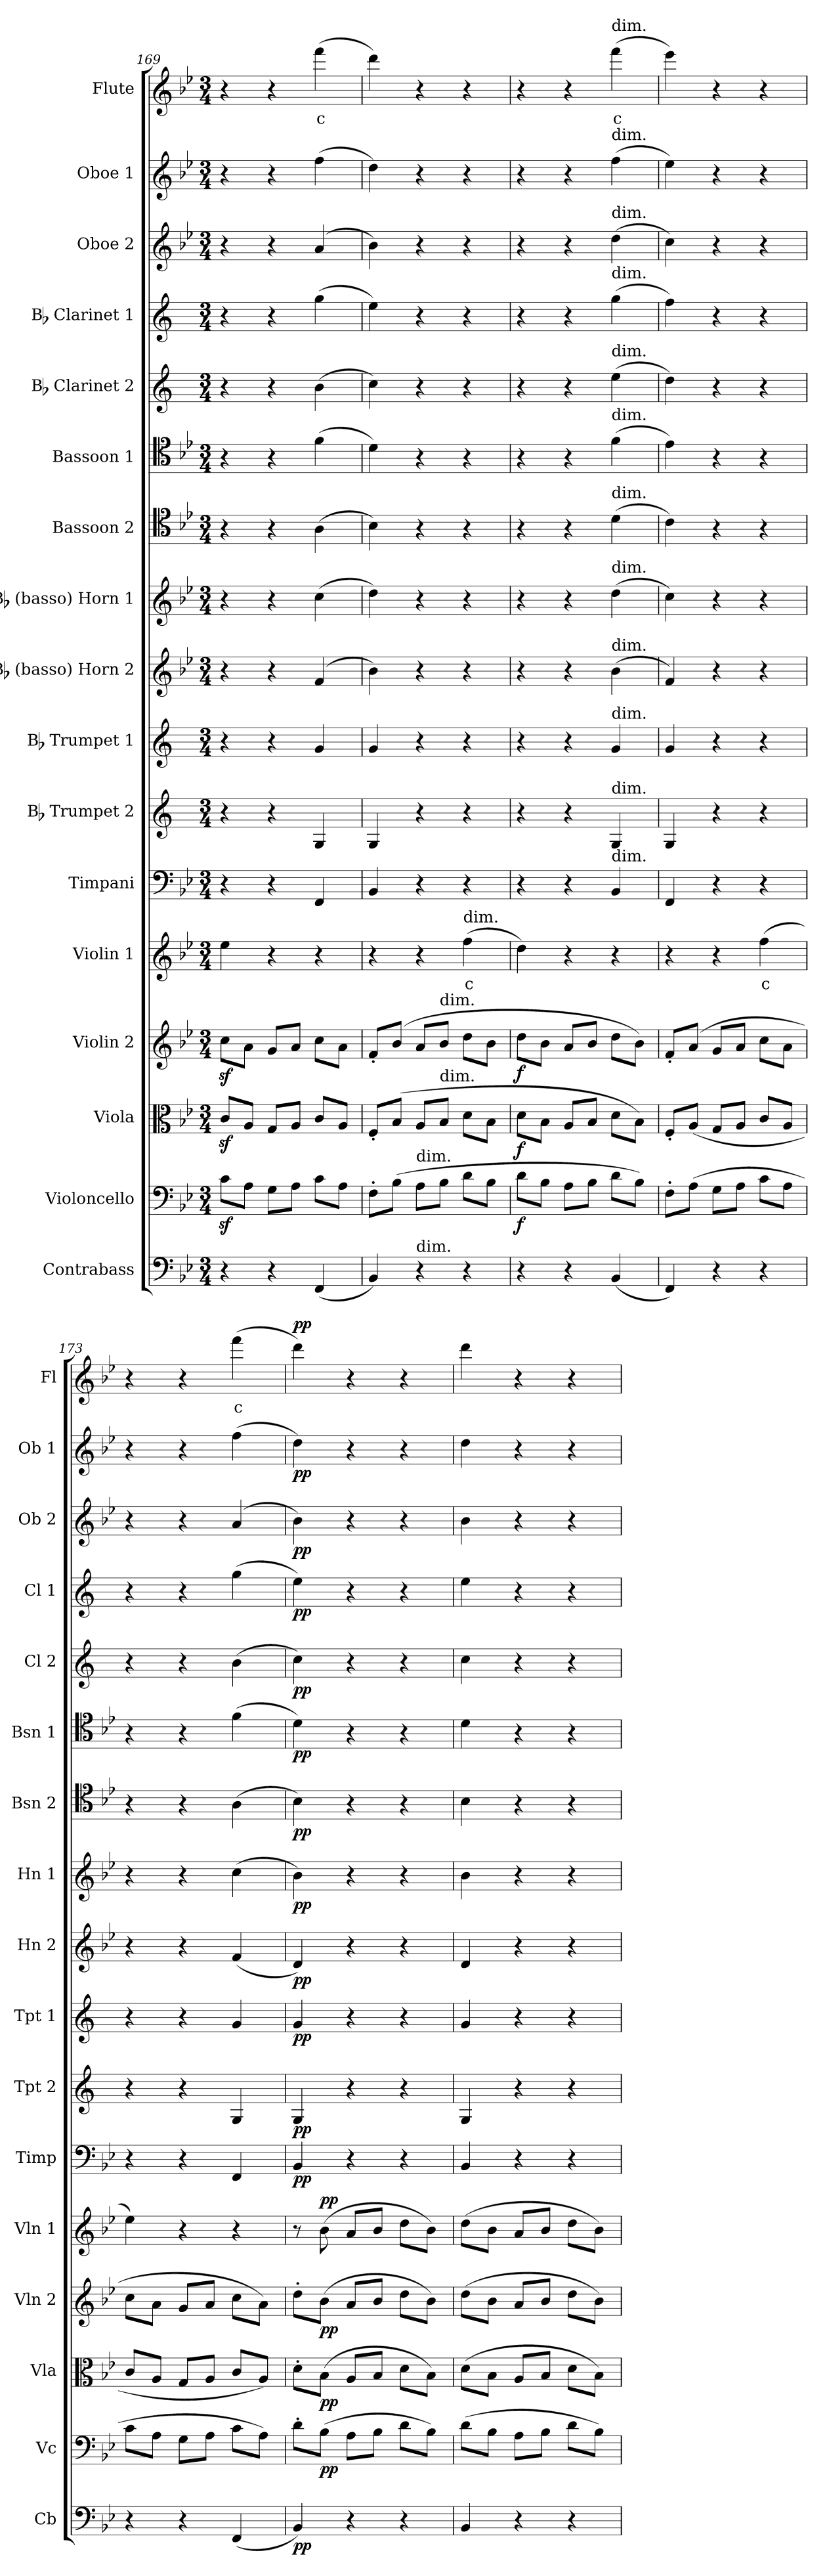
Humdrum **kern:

**kern	**dynam	**kern	**dynam	**kern	**dynam	**kern	**dynam	**kern	**text	**dynam	**kern	**dynam	**kern	**dynam	**kern	**dynam	**kern	**dynam	**kern	**dynam	**kern	**dynam	**kern	**dynam	**kern	**dynam	**kern	**dynam	**kern	**dynam	**kern	**dynam	**kern	**text	**dynam
*part17	*part17	*part16	*part16	*part15	*part15	*part14	*part14	*part13	*part13	*part13	*part12	*part12	*part11	*part11	*part10	*part10	*part9	*part9	*part8	*part8	*part7	*part7	*part6	*part6	*part5	*part5	*part4	*part4	*part3	*part3	*part2	*part2	*part1	*part1	*part1
*staff17	*staff17	*staff16	*staff16	*staff15	*staff15	*staff14	*staff14	*staff13	*staff13	*staff13	*staff12	*staff12	*staff11	*staff11	*staff10	*staff10	*staff9	*staff9	*staff8	*staff8	*staff7	*staff7	*staff6	*staff6	*staff5	*staff5	*staff4	*staff4	*staff3	*staff3	*staff2	*staff2	*staff1	*staff1	*staff1
*I"Contrabass	*	*I"Violoncello	*	*I"Viola	*	*I"Violin 2	*	*I"Violin 1	*	*	*I"Timpani	*	*I"Bb Trumpet 2	*	*I"Bb Trumpet 1	*	*I"Bb (basso) Horn 2	*	*I"Bb (basso) Horn 1	*	*I"Bassoon 2	*	*I"Bassoon 1	*	*I"Bb Clarinet 2	*	*I"Bb Clarinet 1	*	*I"Oboe 2	*	*I"Oboe 1	*	*I"Flute	*	*
*I'Cb	*	*I'Vc	*	*I'Vla	*	*I'Vln 2	*	*I'Vln 1	*	*	*I'Timp	*	*I'Tpt 2	*	*I'Tpt 1	*	*I'Hn 2	*	*I'Hn 1	*	*I'Bsn 2	*	*I'Bsn 1	*	*I'Cl 2	*	*I'Cl 1	*	*I'Ob 2	*	*I'Ob 1	*	*I'Fl	*	*
*clefF4	*	*clefF4	*	*clefC3	*	*clefG2	*	*clefG2	*	*	*clefF4	*	*clefG2	*	*clefG2	*	*clefG2	*	*clefG2	*	*clefC4	*	*clefC4	*	*clefG2	*	*clefG2	*	*clefG2	*	*clefG2	*	*clefG2	*	*
*ITrd7c12	*	*	*	*	*	*	*	*	*	*	*	*	*ITrd1c2	*	*ITrd1c2	*	*ITrd8c14	*	*ITrd8c14	*	*	*	*	*	*ITrd1c2	*	*ITrd1c2	*	*	*	*	*	*	*	*
*k[b-e-]	*	*k[b-e-]	*	*k[b-e-]	*	*k[b-e-]	*	*k[b-e-]	*	*	*k[b-e-]	*	*k[b-e-]	*	*k[b-e-]	*	*k[b-e-]	*	*k[b-e-]	*	*k[b-e-]	*	*k[b-e-]	*	*k[b-e-]	*	*k[b-e-]	*	*k[b-e-]	*	*k[b-e-]	*	*k[b-e-]	*	*
*M3/4	*	*M3/4	*	*M3/4	*	*M3/4	*	*M3/4	*	*	*M3/4	*	*M3/4	*	*M3/4	*	*M3/4	*	*M3/4	*	*M3/4	*	*M3/4	*	*M3/4	*	*M3/4	*	*M3/4	*	*M3/4	*	*M3/4	*	*
=169	=169	=169	=169	=169	=169	=169	=169	=169	=169	=169	=169	=169	=169	=169	=169	=169	=169	=169	=169	=169	=169	=169	=169	=169	=169	=169	=169	=169	=169	=169	=169	=169	=169	=169	=169
4r	.	8cz<\L	.	8cz</L	.	8ccz<\L	.	4ee-\	.	.	4r	.	4r	.	4r	.	4r	.	4r	.	4r	.	4r	.	4r	.	4r	.	4r	.	4r	.	4r	.	.
.	.	8A\J	.	8A/J	.	8a\J	.	.	.	.	.	.	.	.	.	.	.	.	.	.	.	.	.	.	.	.	.	.	.	.	.	.	.	.	.
4r	.	8G\L	.	8G/L	.	8g/L	.	4r	.	.	4r	.	4r	.	4r	.	4r	.	4r	.	4r	.	4r	.	4r	.	4r	.	4r	.	4r	.	4r	.	.
.	.	8A\J	.	8A/J	.	8a/J	.	.	.	.	.	.	.	.	.	.	.	.	.	.	.	.	.	.	.	.	.	.	.	.	.	.	.	.	.
!	!	!	!	!	!	!	!	!	!	!	!	!	!	!	!	!	!	!	!	!	!	!	!	!	!	!	!	!	!	!	!	!	!	!LO:LY:b:color=#FF0000	!
(4FFF/	.	8c\L	.	8c/L	.	8cc\L	.	4r	.	.	4FF/	.	4F/	.	4f/	.	(>4F/	.	(>4c\	.	(4A\	.	(4f\	.	(4a\	.	(4ff\	.	(4a/	.	(4ff\	.	(4fff\	c	.
.	.	8A\J	.	8A/J	.	8a\J	.	.	.	.	.	.	.	.	.	.	.	.	.	.	.	.	.	.	.	.	.	.	.	.	.	.	.	.	.
=170	=170	=170	=170	=170	=170	=170	=170	=170	=170	=170	=170	=170	=170	=170	=170	=170	=170	=170	=170	=170	=170	=170	=170	=170	=170	=170	=170	=170	=170	=170	=170	=170	=170	=170	=170
4BBB-/)	.	8F'\L	.	8F'/L	.	8f'/L	.	4r	.	.	4BB-/	.	4F/	.	4f/	.	4B-\)	.	4d\)	.	4B-\)	.	4d\)	.	4b-\)	.	4dd\)	.	4b-\)	.	4dd\)	.	4ddd\)	.	.
.	.	(8B-\J	.	(8B-/J	.	(8b-/J	.	.	.	.	.	.	.	.	.	.	.	.	.	.	.	.	.	.	.	.	.	.	.	.	.	.	.	.	.
!	!	!LO:TX:a:t=dim.	!	!	!	!	!	!	!	!	!	!	!	!	!	!	!	!	!	!	!	!	!	!	!	!	!	!	!	!	!	!	!	!	!
!LO:TX:a:t=dim.	!	!	!	!	!	!	!	!	!	!	!	!	!	!	!	!	!	!	!	!	!	!	!	!	!	!	!	!	!	!	!	!	!	!	!
4r	.	8A\L	.	8A/L	.	8a/L	.	4r	.	.	4r	.	4r	.	4r	.	4r	.	4r	.	4r	.	4r	.	4r	.	4r	.	4r	.	4r	.	4r	.	.
!	!	!	!	!	!	!LO:TX:a:t=dim.	!	!	!	!	!	!	!	!	!	!	!	!	!	!	!	!	!	!	!	!	!	!	!	!	!	!	!	!	!
!	!	!	!	!LO:TX:a:t=dim.	!	!	!	!	!	!	!	!	!	!	!	!	!	!	!	!	!	!	!	!	!	!	!	!	!	!	!	!	!	!	!
.	.	8B-\J	.	8B-/J	.	8b-/J	.	.	.	.	.	.	.	.	.	.	.	.	.	.	.	.	.	.	.	.	.	.	.	.	.	.	.	.	.
!	!	!	!	!	!	!	!	!LO:TX:a:t=dim.	!	!	!	!	!	!	!	!	!	!	!	!	!	!	!	!	!	!	!	!	!	!	!	!	!	!	!
!	!	!	!	!	!	!	!	!	!LO:LY:b:color=#FF0000	!	!	!	!	!	!	!	!	!	!	!	!	!	!	!	!	!	!	!	!	!	!	!	!	!	!
4r	.	8d\L	.	8d\L	.	8dd\L	.	(4ff\	c	.	4r	.	4r	.	4r	.	4r	.	4r	.	4r	.	4r	.	4r	.	4r	.	4r	.	4r	.	4r	.	.
.	.	8B-\J	.	8B-\J	.	8b-\J	.	.	.	.	.	.	.	.	.	.	.	.	.	.	.	.	.	.	.	.	.	.	.	.	.	.	.	.	.
=171	=171	=171	=171	=171	=171	=171	=171	=171	=171	=171	=171	=171	=171	=171	=171	=171	=171	=171	=171	=171	=171	=171	=171	=171	=171	=171	=171	=171	=171	=171	=171	=171	=171	=171	=171
!	!	!	!LO:DY:b	!	!LO:DY:b	!	!LO:DY:b	!	!	!	!	!	!	!	!	!	!	!	!	!	!	!	!	!	!	!	!	!	!	!	!	!	!	!	!
4r	.	8d\L	f	8d\L	f	8dd\L	f	4dd\)	.	.	4r	.	4r	.	4r	.	4r	.	4r	.	4r	.	4r	.	4r	.	4r	.	4r	.	4r	.	4r	.	.
.	.	8B-\J	.	8B-\J	.	8b-\J	.	.	.	.	.	.	.	.	.	.	.	.	.	.	.	.	.	.	.	.	.	.	.	.	.	.	.	.	.
4r	.	8A\L	.	8A/L	.	8a/L	.	4r	.	.	4r	.	4r	.	4r	.	4r	.	4r	.	4r	.	4r	.	4r	.	4r	.	4r	.	4r	.	4r	.	.
.	.	8B-\J	.	8B-/J	.	8b-/J	.	.	.	.	.	.	.	.	.	.	.	.	.	.	.	.	.	.	.	.	.	.	.	.	.	.	.	.	.
!	!	!	!	!	!	!	!	!	!	!	!	!	!	!	!	!	!	!	!	!	!	!	!	!	!	!	!	!	!	!	!	!	!LO:TX:a:t=dim.	!	!
!	!	!	!	!	!	!	!	!	!	!	!	!	!	!	!	!	!	!	!	!	!	!	!	!	!	!	!	!	!	!	!LO:TX:a:t=dim.	!	!	!	!
!	!	!	!	!	!	!	!	!	!	!	!	!	!	!	!	!	!	!	!	!	!	!	!	!	!	!	!	!	!LO:TX:a:t=dim.	!	!	!	!	!	!
!	!	!	!	!	!	!	!	!	!	!	!	!	!	!	!	!	!	!	!	!	!	!	!	!	!	!	!LO:TX:a:t=dim.	!	!	!	!	!	!	!	!
!	!	!	!	!	!	!	!	!	!	!	!	!	!	!	!	!	!	!	!	!	!	!	!	!	!LO:TX:a:t=dim.	!	!	!	!	!	!	!	!	!	!
!	!	!	!	!	!	!	!	!	!	!	!	!	!	!	!	!	!	!	!	!	!	!	!LO:TX:a:t=dim.	!	!	!	!	!	!	!	!	!	!	!	!
!	!	!	!	!	!	!	!	!	!	!	!	!	!	!	!	!	!	!	!	!	!LO:TX:a:t=dim.	!	!	!	!	!	!	!	!	!	!	!	!	!	!
!	!	!	!	!	!	!	!	!	!	!	!	!	!	!	!	!	!	!	!LO:TX:a:t=dim.	!	!	!	!	!	!	!	!	!	!	!	!	!	!	!	!
!	!	!	!	!	!	!	!	!	!	!	!	!	!	!	!	!	!LO:TX:a:t=dim.	!	!	!	!	!	!	!	!	!	!	!	!	!	!	!	!	!	!
!	!	!	!	!	!	!	!	!	!	!	!	!	!	!	!LO:TX:a:t=dim.	!	!	!	!	!	!	!	!	!	!	!	!	!	!	!	!	!	!	!	!
!	!	!	!	!	!	!	!	!	!	!	!	!	!LO:TX:a:t=dim.	!	!	!	!	!	!	!	!	!	!	!	!	!	!	!	!	!	!	!	!	!	!
!	!	!	!	!	!	!	!	!	!	!	!LO:TX:a:t=dim.	!	!	!	!	!	!	!	!	!	!	!	!	!	!	!	!	!	!	!	!	!	!	!	!
!	!	!	!	!	!	!	!	!	!	!	!	!	!	!	!	!	!	!	!	!	!	!	!	!	!	!	!	!	!	!	!	!	!	!LO:LY:b:color=#FF0000	!
(4BBB-/	.	8d\L	.	8d\L	.	8dd\L	.	4r	.	.	4BB-/	.	4F/	.	4f/	.	(>4B-\	.	(>4d\	.	(4d\	.	(4f\	.	(4dd\	.	(4ff\	.	(4dd\	.	(4ff\	.	(4fff\	c	.
.	.	8B-\J)	.	8B-\J)	.	8b-\J)	.	.	.	.	.	.	.	.	.	.	.	.	.	.	.	.	.	.	.	.	.	.	.	.	.	.	.	.	.
!!LO:PB:g=z
=172	=172	=172	=172	=172	=172	=172	=172	=172	=172	=172	=172	=172	=172	=172	=172	=172	=172	=172	=172	=172	=172	=172	=172	=172	=172	=172	=172	=172	=172	=172	=172	=172	=172	=172	=172
4FFF/)	.	8F'\L	.	8F'/L	.	8f'/L	.	4r	.	.	4FF/	.	4F/	.	4f/	.	4F/)	.	4c\)	.	4c\)	.	4e-\)	.	4cc\)	.	4ee-\)	.	4cc\)	.	4ee-\)	.	4eee-\)	.	.
.	.	(8A\J	.	(8A/J	.	(8a/J	.	.	.	.	.	.	.	.	.	.	.	.	.	.	.	.	.	.	.	.	.	.	.	.	.	.	.	.	.
4r	.	8G\L	.	8G/L	.	8g/L	.	4r	.	.	4r	.	4r	.	4r	.	4r	.	4r	.	4r	.	4r	.	4r	.	4r	.	4r	.	4r	.	4r	.	.
.	.	8A\J	.	8A/J	.	8a/J	.	.	.	.	.	.	.	.	.	.	.	.	.	.	.	.	.	.	.	.	.	.	.	.	.	.	.	.	.
!	!	!	!	!	!	!	!	!	!LO:LY:b:color=#FF0000	!	!	!	!	!	!	!	!	!	!	!	!	!	!	!	!	!	!	!	!	!	!	!	!	!	!
4r	.	8c\L	.	8c/L	.	8cc\L	.	(4ff\	c	.	4r	.	4r	.	4r	.	4r	.	4r	.	4r	.	4r	.	4r	.	4r	.	4r	.	4r	.	4r	.	.
.	.	8A\J	.	8A/J	.	8a\J	.	.	.	.	.	.	.	.	.	.	.	.	.	.	.	.	.	.	.	.	.	.	.	.	.	.	.	.	.
=173	=173	=173	=173	=173	=173	=173	=173	=173	=173	=173	=173	=173	=173	=173	=173	=173	=173	=173	=173	=173	=173	=173	=173	=173	=173	=173	=173	=173	=173	=173	=173	=173	=173	=173	=173
4r	.	8c\L	.	8c/L	.	8cc\L	.	4ee-\)	.	.	4r	.	4r	.	4r	.	4r	.	4r	.	4r	.	4r	.	4r	.	4r	.	4r	.	4r	.	4r	.	.
.	.	8A\J	.	8A/J	.	8a\J	.	.	.	.	.	.	.	.	.	.	.	.	.	.	.	.	.	.	.	.	.	.	.	.	.	.	.	.	.
4r	.	8G\L	.	8G/L	.	8g/L	.	4r	.	.	4r	.	4r	.	4r	.	4r	.	4r	.	4r	.	4r	.	4r	.	4r	.	4r	.	4r	.	4r	.	.
.	.	8A\J	.	8A/J	.	8a/J	.	.	.	.	.	.	.	.	.	.	.	.	.	.	.	.	.	.	.	.	.	.	.	.	.	.	.	.	.
!	!	!	!	!	!	!	!	!	!	!	!	!	!	!	!	!	!	!	!	!	!	!	!	!	!	!	!	!	!	!	!	!	!	!LO:LY:b:color=#FF0000	!
(4FFF/	.	8c\L	.	8c/L	.	8cc\L	.	4r	.	.	4FF/	.	4F/	.	4f/	.	(>4F/	.	(>4c\	.	(4A\	.	(4f\	.	(4a\	.	(4ff\	.	(4a/	.	(4ff\	.	(4fff\	c	.
.	.	8A\J)	.	8A/J)	.	8a\J)	.	.	.	.	.	.	.	.	.	.	.	.	.	.	.	.	.	.	.	.	.	.	.	.	.	.	.	.	.
=174	=174	=174	=174	=174	=174	=174	=174	=174	=174	=174	=174	=174	=174	=174	=174	=174	=174	=174	=174	=174	=174	=174	=174	=174	=174	=174	=174	=174	=174	=174	=174	=174	=174	=174	=174
!	!LO:DY:b	!	!	!	!	!	!	!	!	!	!	!LO:DY:b	!	!LO:DY:b	!	!LO:DY:b	!	!LO:DY:b	!	!LO:DY:b	!	!LO:DY:b	!	!LO:DY:b	!	!LO:DY:b	!	!LO:DY:b	!	!LO:DY:b	!	!LO:DY:b	!	!	!LO:DY:b
4BBB-/)	pp	8d'\L	.	8d'\L	.	8dd'\L	.	8r	.	.	4BB-/	pp	4F/	pp	4f/	pp	4D/)	pp	4B-\)	pp	4B-\)	pp	4d\)	pp	4b-\)	pp	4dd\)	pp	4b-\)	pp	4dd\)	pp	4ddd\)	.	pp
!	!	!	!LO:DY:b	!	!LO:DY:b	!	!LO:DY:b	!	!	!LO:DY:b	!	!	!	!	!	!	!	!	!	!	!	!	!	!	!	!	!	!	!	!	!	!	!	!	!
.	.	(8B-\J	pp	(8B-\J	pp	(8b-\J	pp	(8b-\	.	pp	.	.	.	.	.	.	.	.	.	.	.	.	.	.	.	.	.	.	.	.	.	.	.	.	.
4r	.	8A\L	.	8A/L	.	8a/L	.	8a/L	.	.	4r	.	4r	.	4r	.	4r	.	4r	.	4r	.	4r	.	4r	.	4r	.	4r	.	4r	.	4r	.	.
.	.	8B-\J	.	8B-/J	.	8b-/J	.	8b-/J	.	.	.	.	.	.	.	.	.	.	.	.	.	.	.	.	.	.	.	.	.	.	.	.	.	.	.
4r	.	8d\L	.	8d\L	.	8dd\L	.	8dd\L	.	.	4r	.	4r	.	4r	.	4r	.	4r	.	4r	.	4r	.	4r	.	4r	.	4r	.	4r	.	4r	.	.
.	.	8B-\J)	.	8B-\J)	.	8b-\J)	.	8b-\J)	.	.	.	.	.	.	.	.	.	.	.	.	.	.	.	.	.	.	.	.	.	.	.	.	.	.	.
=175	=175	=175	=175	=175	=175	=175	=175	=175	=175	=175	=175	=175	=175	=175	=175	=175	=175	=175	=175	=175	=175	=175	=175	=175	=175	=175	=175	=175	=175	=175	=175	=175	=175	=175	=175
4BBB-/	.	(8d\L	.	(8d\L	.	(8dd\L	.	(8dd\L	.	.	4BB-/	.	4F/	.	4f/	.	4D/	.	4B-\	.	4B-\	.	4d\	.	4b-\	.	4dd\	.	4b-\	.	4dd\	.	4ddd\	.	.
.	.	8B-\J	.	8B-\J	.	8b-\J	.	8b-\J	.	.	.	.	.	.	.	.	.	.	.	.	.	.	.	.	.	.	.	.	.	.	.	.	.	.	.
4r	.	8A\L	.	8A/L	.	8a/L	.	8a/L	.	.	4r	.	4r	.	4r	.	4r	.	4r	.	4r	.	4r	.	4r	.	4r	.	4r	.	4r	.	4r	.	.
.	.	8B-\J	.	8B-/J	.	8b-/J	.	8b-/J	.	.	.	.	.	.	.	.	.	.	.	.	.	.	.	.	.	.	.	.	.	.	.	.	.	.	.
4r	.	8d\L	.	8d\L	.	8dd\L	.	8dd\L	.	.	4r	.	4r	.	4r	.	4r	.	4r	.	4r	.	4r	.	4r	.	4r	.	4r	.	4r	.	4r	.	.
.	.	8B-\J)	.	8B-\J)	.	8b-\J)	.	8b-\J)	.	.	.	.	.	.	.	.	.	.	.	.	.	.	.	.	.	.	.	.	.	.	.	.	.	.	.
=	=	=	=	=	=	=	=	=	=	=	=	=	=	=	=	=	=	=	=	=	=	=	=	=	=	=	=	=	=	=	=	=	=	=	=
*-	*-	*-	*-	*-	*-	*-	*-	*-	*-	*-	*-	*-	*-	*-	*-	*-	*-	*-	*-	*-	*-	*-	*-	*-	*-	*-	*-	*-	*-	*-	*-	*-	*-	*-	*-
